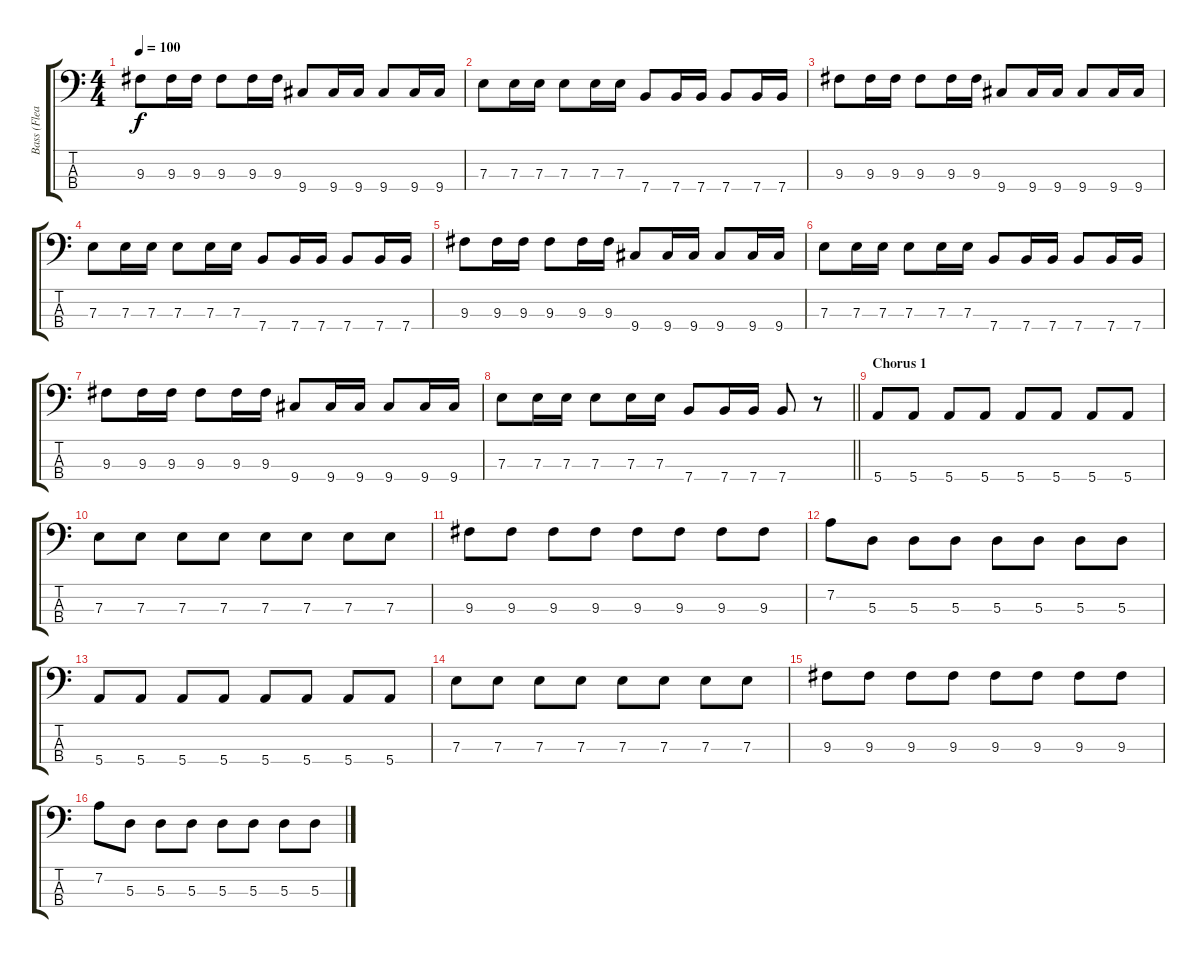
\track ("Bass (Flea)" "Bass (Flea") {instrument electricbassfinger}
\staff {score tabs}
\tuning (G2 D2 A1 E1) {hide}
\ts (4 4)
\tempo 100
\clef f4
\ks c
9.3.8{dy f} 9.3.16 9.3.16 9.3.8 9.3.16 9.3.16 9.4.8 9.4.16 9.4.16 9.4.8 9.4.16 9.4.16 |
7.3.8 7.3.16 7.3.16 7.3.8 7.3.16 7.3.16 7.4.8 7.4.16 7.4.16 7.4.8 7.4.16 7.4.16 |
9.3.8 9.3.16 9.3.16 9.3.8 9.3.16 9.3.16 9.4.8 9.4.16 9.4.16 9.4.8 9.4.16 9.4.16 |
7.3.8 7.3.16 7.3.16 7.3.8 7.3.16 7.3.16 7.4.8 7.4.16 7.4.16 7.4.8 7.4.16 7.4.16 |
9.3.8 9.3.16 9.3.16 9.3.8 9.3.16 9.3.16 9.4.8 9.4.16 9.4.16 9.4.8 9.4.16 9.4.16 |
7.3.8 7.3.16 7.3.16 7.3.8 7.3.16 7.3.16 7.4.8 7.4.16 7.4.16 7.4.8 7.4.16 7.4.16 |
9.3.8 9.3.16 9.3.16 9.3.8 9.3.16 9.3.16 9.4.8 9.4.16 9.4.16 9.4.8 9.4.16 9.4.16 |
\barLineRight lightlight
7.3.8 7.3.16 7.3.16 7.3.8 7.3.16 7.3.16 7.4.8 7.4.16 7.4.16 7.4.8 r.8 |
\section ("" "Chorus 1")
5.4.8 5.4.8 5.4.8 5.4.8 5.4.8 5.4.8 5.4.8 5.4.8 |
7.3.8 7.3.8 7.3.8 7.3.8 7.3.8 7.3.8 7.3.8 7.3.8 |
9.3.8 9.3.8 9.3.8 9.3.8 9.3.8 9.3.8 9.3.8 9.3.8 |
7.2.8 5.3.8 5.3.8 5.3.8 5.3.8 5.3.8 5.3.8 5.3.8 |
5.4.8 5.4.8 5.4.8 5.4.8 5.4.8 5.4.8 5.4.8 5.4.8 |
7.3.8 7.3.8 7.3.8 7.3.8 7.3.8 7.3.8 7.3.8 7.3.8 |
9.3.8 9.3.8 9.3.8 9.3.8 9.3.8 9.3.8 9.3.8 9.3.8 |
7.2.8 5.3.8 5.3.8 5.3.8 5.3.8 5.3.8 5.3.8 5.3.8
